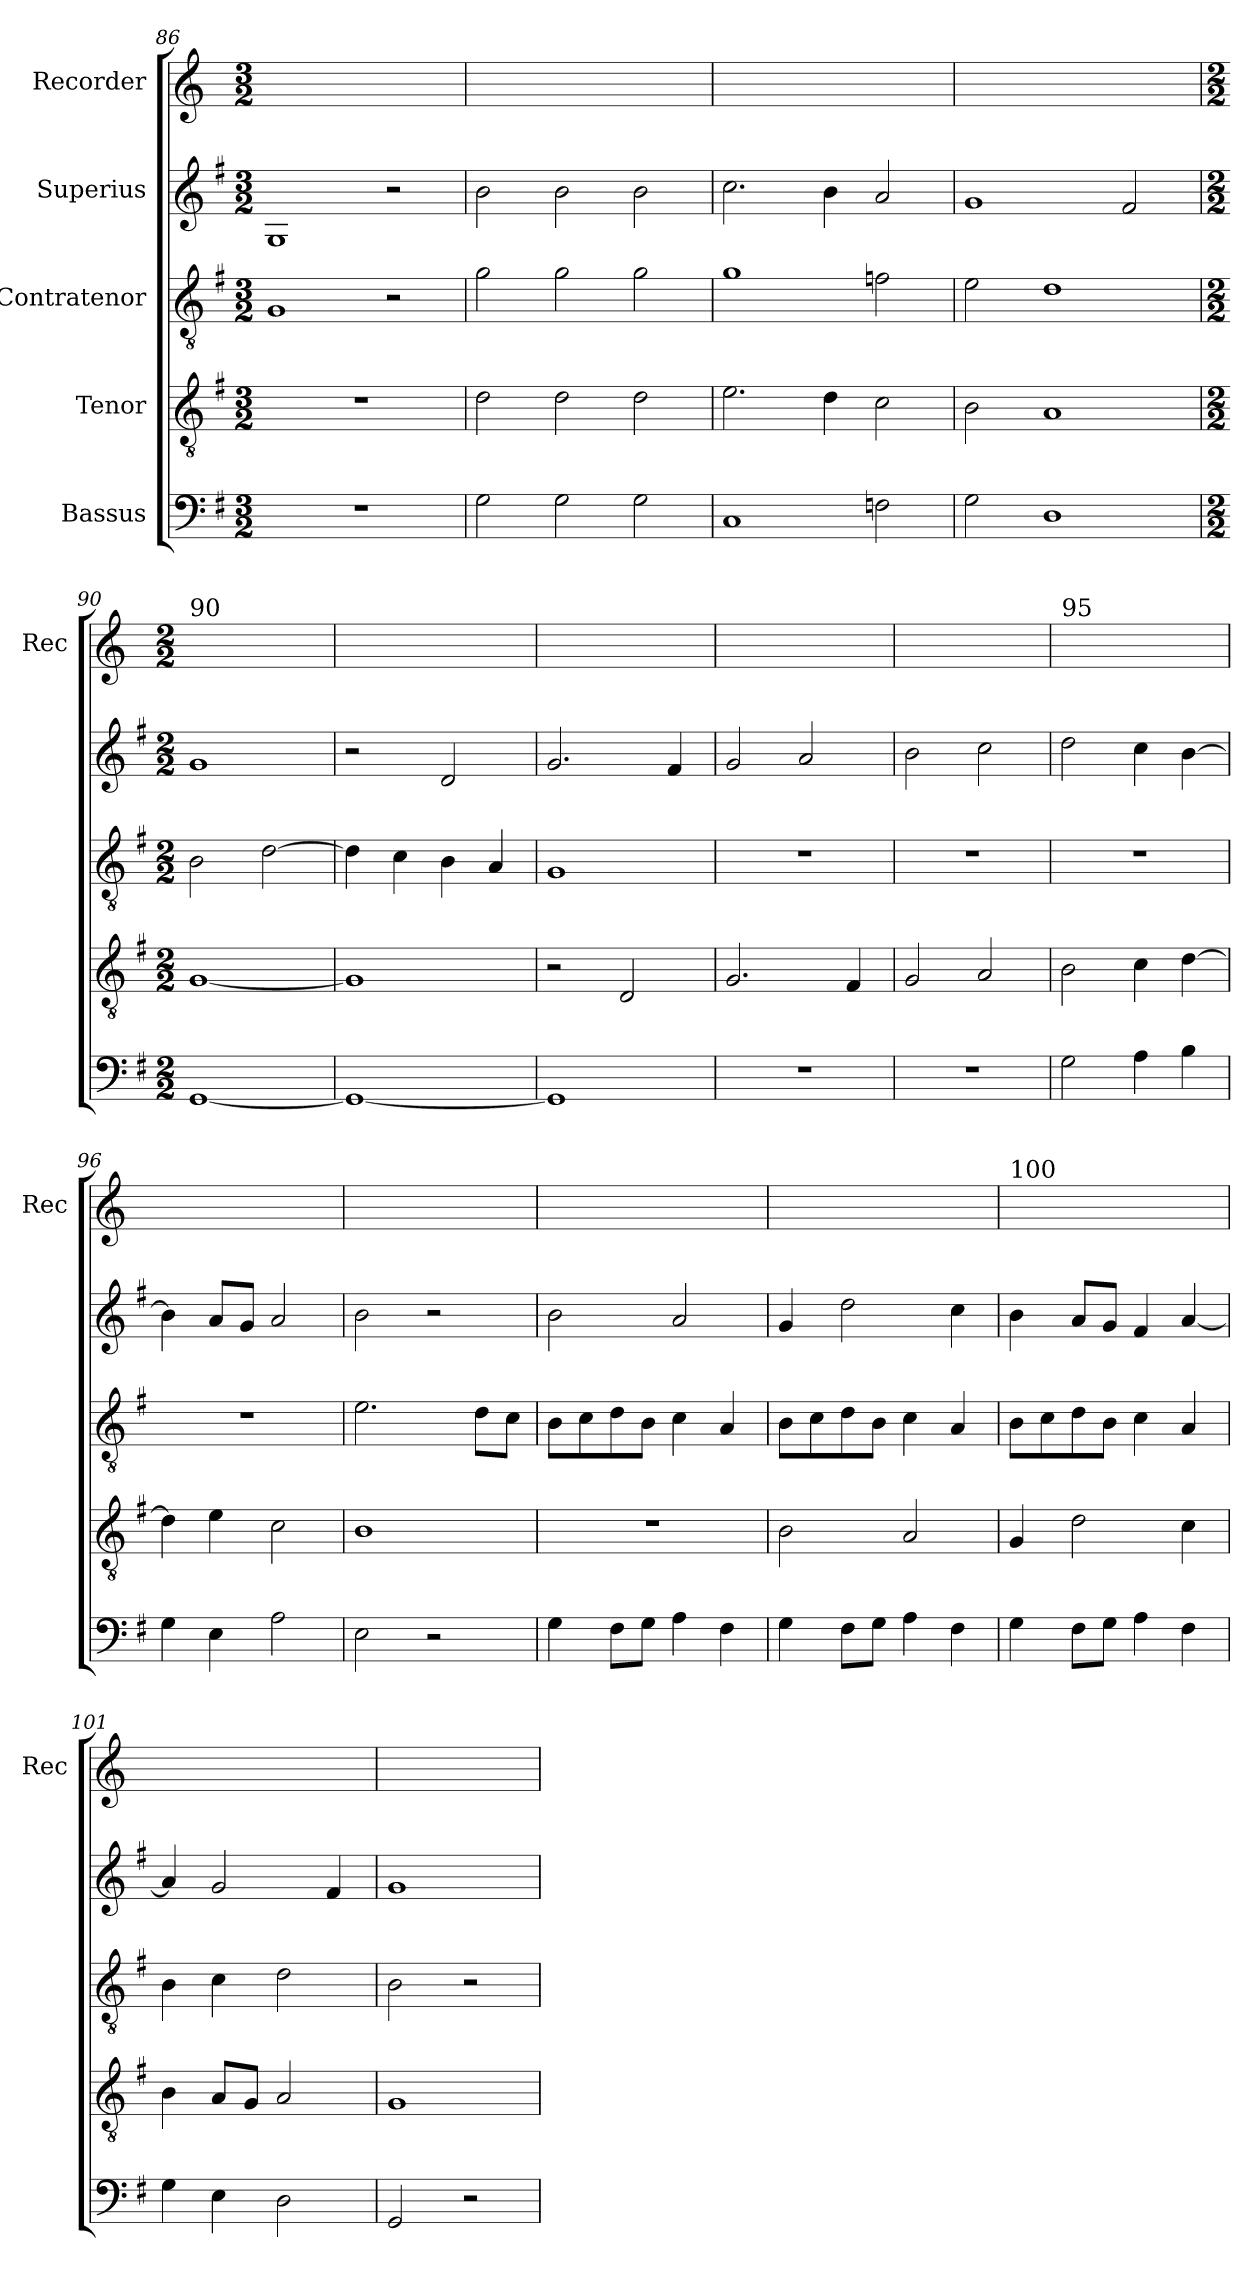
**kern	**kern	**kern	**kern	**kern
*part5	*part4	*part3	*part2	*part1
*staff5	*staff4	*staff3	*staff2	*staff1
*I"Bassus	*I"Tenor	*I"Contratenor	*I"Superius	*I"Recorder
*	*	*	*	*I'Rec
*clefF4	*clefGv2	*clefGv2	*clefG2	*clefG2
*k[f#]	*k[f#]	*k[f#]	*k[f#]	*k[]
*M3/2	*M3/2	*M3/2	*M3/2	*M3/2
=86	=86	=86	=86	=86
1.r	1.r	1G	1G	1.ryy
.	.	2r	2r	.
=87	=87	=87	=87	=87
2G\	2d\	2g\	2b\	1.ryy
2G\	2d\	2g\	2b\	.
2G\	2d\	2g\	2b\	.
=88	=88	=88	=88	=88
1C	2.e\	1g	2.cc\	1.ryy
.	4d\	.	4b\	.
2Fn\	2c\	2fn\	2a/	.
=89	=89	=89	=89	=89
2G\	2B\	2e\	1g	1.ryy
1D	1A	1d	.	.
.	.	.	2f#/	.
!!LO:LB:g=z
=90	=90	=90	=90	=90
*M2/2	*M2/2	*M2/2	*M2/2	*M2/2
!	!	!	!	!LO:TX:a:t=90
[1GG	[1G	2B\	1g	1ryy
.	.	[2d\	.	.
=91	=91	=91	=91	=91
1GG_	1G]	4d\]	2r	1ryy
.	.	4c\	.	.
.	.	4B\	2d/	.
.	.	4A/	.	.
=92	=92	=92	=92	=92
1GG]	2r	1G	2.g/	1ryy
.	2D/	.	.	.
.	.	.	4f#/	.
=93	=93	=93	=93	=93
1r	2.G/	1r	2g/	1ryy
.	.	.	2a/	.
.	4F#/	.	.	.
=94	=94	=94	=94	=94
1r	2G/	1r	2b\	1ryy
.	2A/	.	2cc\	.
=95	=95	=95	=95	=95
!	!	!	!	!LO:TX:a:t=95
2G\	2B\	1r	2dd\	1ryy
4A\	4c\	.	4cc\	.
4B\	[4d\	.	[4b\	.
=96	=96	=96	=96	=96
4G\	4d\]	1r	4b\]	1ryy
4E\	4e\	.	8a/L	.
.	.	.	8g/J	.
2A\	2c\	.	2a/	.
=97	=97	=97	=97	=97
2E\	1B	2.e\	2b\	1ryy
2r	.	.	2r	.
.	.	8d\L	.	.
.	.	8c\J	.	.
!!LO:LB:g=z
=98	=98	=98	=98	=98
4G\	1r	8B\L	2b\	1ryy
.	.	8c\	.	.
8F#\L	.	8d\	.	.
8G\J	.	8B\J	.	.
4A\	.	4c\	2a/	.
4F#\	.	4A/	.	.
=99	=99	=99	=99	=99
4G\	2B\	8B\L	4g/	1ryy
.	.	8c\	.	.
8F#\L	.	8d\	2dd\	.
8G\J	.	8B\J	.	.
4A\	2A/	4c\	.	.
4F#\	.	4A/	4cc\	.
=100	=100	=100	=100	=100
!	!	!	!	!LO:TX:a:t=100
4G\	4G/	8B\L	4b\	1ryy
.	.	8c\	.	.
8F#\L	2d\	8d\	8a/L	.
8G\J	.	8B\J	8g/J	.
4A\	.	4c\	4f#/	.
4F#\	4c\	4A/	[4a/	.
=101	=101	=101	=101	=101
4G\	4B\	4B\	4a/]	1ryy
4E\	8A/L	4c\	2g/	.
.	8G/J	.	.	.
2D\	2A/	2d\	.	.
.	.	.	4f#/	.
=102	=102	=102	=102	=102
2GG/	1G	2B\	1g	1ryy
2r	.	2r	.	.
=	=	=	=	=
*-	*-	*-	*-	*-
